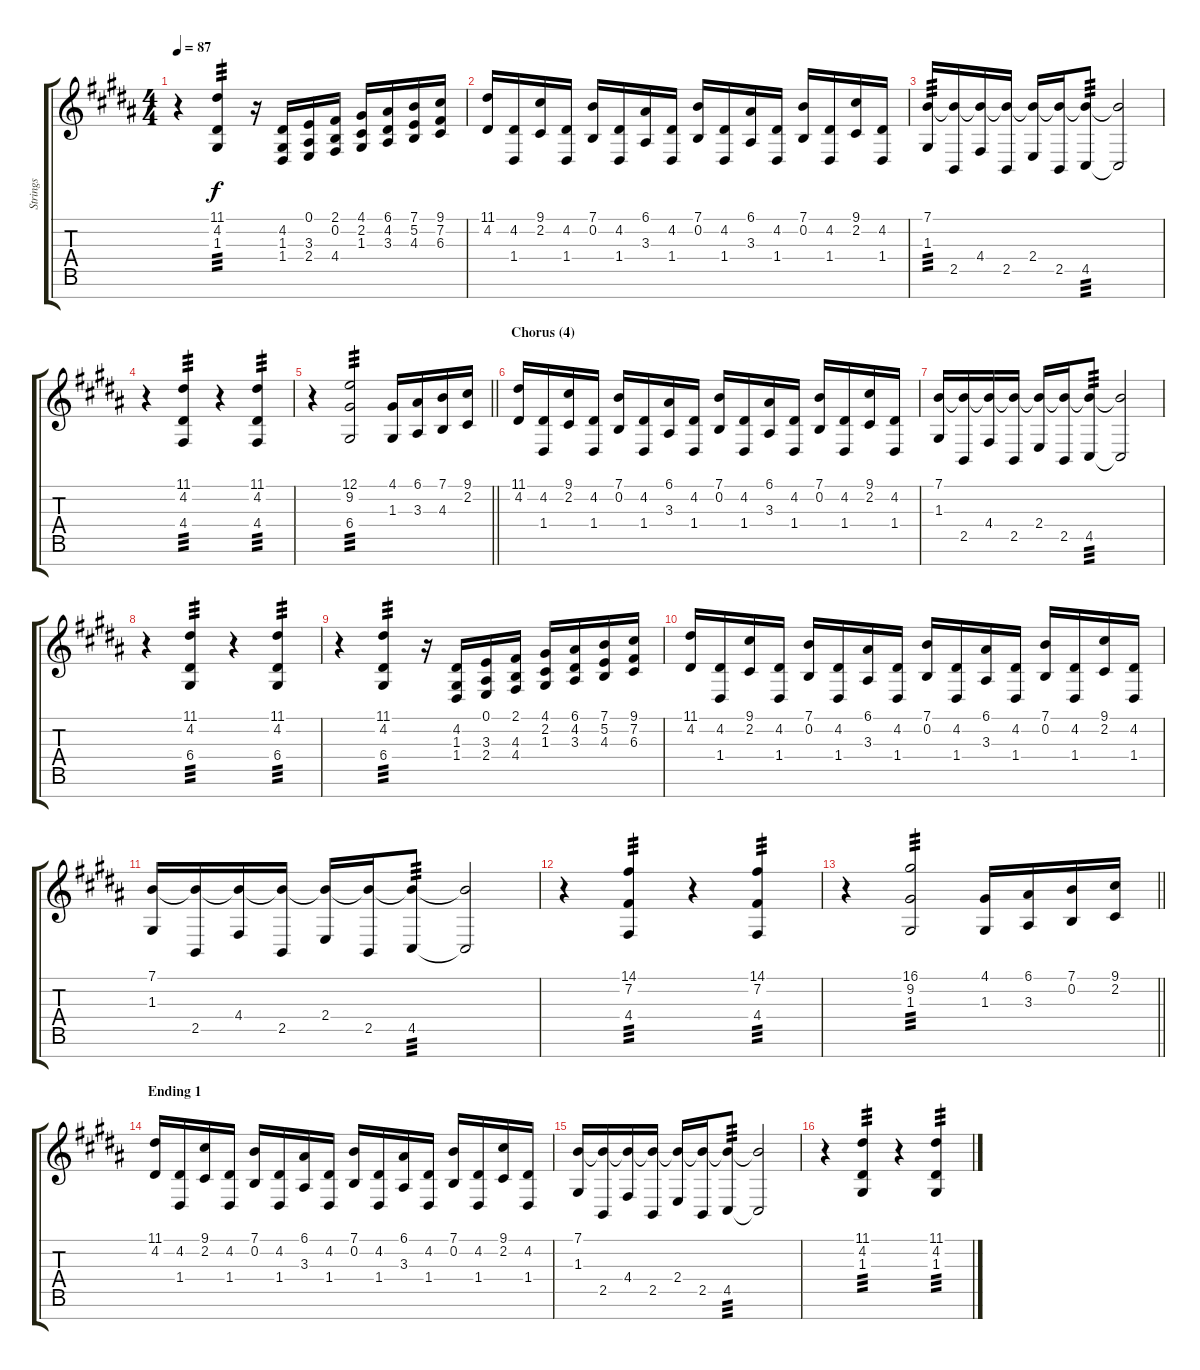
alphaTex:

\track ("Strings" "Strings") {instrument stringensemble1}
\staff {score tabs}
\tuning (E4 B3 G3 D3 A2 E2 B1) {hide}
\ts (4 4)
\tempo 87
\clef g2
\ks b
r.4{dy f} (11.1 4.2 1.3).4{tp 3} r.16 (4.2 1.3 1.4).16 (0.1 3.3 2.4).16 (2.1 0.2 4.4).16 (4.1 2.2 1.3).16 (6.1 4.2 3.3).16 (7.1 5.2 4.3).16 (9.1 7.2 6.3).16 |
(11.1 4.2).16 (4.2 1.4).16 (9.1 2.2).16 (4.2 1.4).16 (7.1 0.2).16 (4.2 1.4).16 (6.1 3.3).16 (4.2 1.4).16 (7.1 0.2).16 (4.2 1.4).16 (6.1 3.3).16 (4.2 1.4).16 (7.1 0.2).16 (4.2 1.4).16 (9.1 2.2).16 (4.2 1.4).16 |
(7.1 1.3).16{tp 3} (7.1{t} 2.5).16 (7.1{t} 4.4).16 (7.1{t} 2.5).16 (7.1{t} 2.4).16 (7.1{t} 2.5).16 (7.1{t} 4.5).8{tp 3} (7.1{t} 4.5{t}).2 |
r.4 (11.1 4.2 4.4).4{tp 3} r.4 (11.1 4.2 4.4).4{tp 3} |
\barLineRight lightlight
r.4 (12.1 9.2 6.4).2{tp 3} (4.1 1.3).16 (6.1 3.3).16 (7.1 4.3).16 (9.1 2.2).16 |
\section ("" "Chorus (4)")
(11.1 4.2).16 (4.2 1.4).16 (9.1 2.2).16 (4.2 1.4).16 (7.1 0.2).16 (4.2 1.4).16 (6.1 3.3).16 (4.2 1.4).16 (7.1 0.2).16 (4.2 1.4).16 (6.1 3.3).16 (4.2 1.4).16 (7.1 0.2).16 (4.2 1.4).16 (9.1 2.2).16 (4.2 1.4).16 |
(7.1 1.3).16 (7.1{t} 2.5).16 (7.1{t} 4.4).16 (7.1{t} 2.5).16 (7.1{t} 2.4).16 (7.1{t} 2.5).16 (7.1{t} 4.5).8{tp 3} (7.1{t} 4.5{t}).2 |
r.4 (11.1 4.2 6.4).4{tp 3} r.4 (11.1 4.2 6.4).4{tp 3} |
r.4 (11.1 4.2 6.4).4{tp 3} r.16 (4.2 1.3 1.4).16 (0.1 3.3 2.4).16 (2.1 4.3 4.4).16 (4.1 2.2 1.3).16 (6.1 4.2 3.3).16 (7.1 5.2 4.3).16 (9.1 7.2 6.3).16 |
(11.1 4.2).16 (4.2 1.4).16 (9.1 2.2).16 (4.2 1.4).16 (7.1 0.2).16 (4.2 1.4).16 (6.1 3.3).16 (4.2 1.4).16 (7.1 0.2).16 (4.2 1.4).16 (6.1 3.3).16 (4.2 1.4).16 (7.1 0.2).16 (4.2 1.4).16 (9.1 2.2).16 (4.2 1.4).16 |
(7.1 1.3).16 (7.1{t} 2.5).16 (7.1{t} 4.4).16 (7.1{t} 2.5).16 (7.1{t} 2.4).16 (7.1{t} 2.5).16 (7.1{t} 4.5).8{tp 3} (7.1{t} 4.5{t}).2 |
r.4 (14.1 7.2 4.4).4{tp 3} r.4 (14.1 7.2 4.4).4{tp 3} |
\barLineRight lightlight
r.4 (16.1 9.2 1.3).2{tp 3} (4.1 1.3).16 (6.1 3.3).16 (7.1 0.2).16 (9.1 2.2).16 |
\section ("" "Ending 1")
(11.1 4.2).16 (4.2 1.4).16 (9.1 2.2).16 (4.2 1.4).16 (7.1 0.2).16 (4.2 1.4).16 (6.1 3.3).16 (4.2 1.4).16 (7.1 0.2).16 (4.2 1.4).16 (6.1 3.3).16 (4.2 1.4).16 (7.1 0.2).16 (4.2 1.4).16 (9.1 2.2).16 (4.2 1.4).16 |
(7.1 1.3).16 (7.1{t} 2.5).16 (7.1{t} 4.4).16 (7.1{t} 2.5).16 (7.1{t} 2.4).16 (7.1{t} 2.5).16 (7.1{t} 4.5).8{tp 3} (7.1{t} 4.5{t}).2 |
r.4 (11.1 4.2 1.3).4{tp 3} r.4 (11.1 4.2 1.3).4{tp 3}
